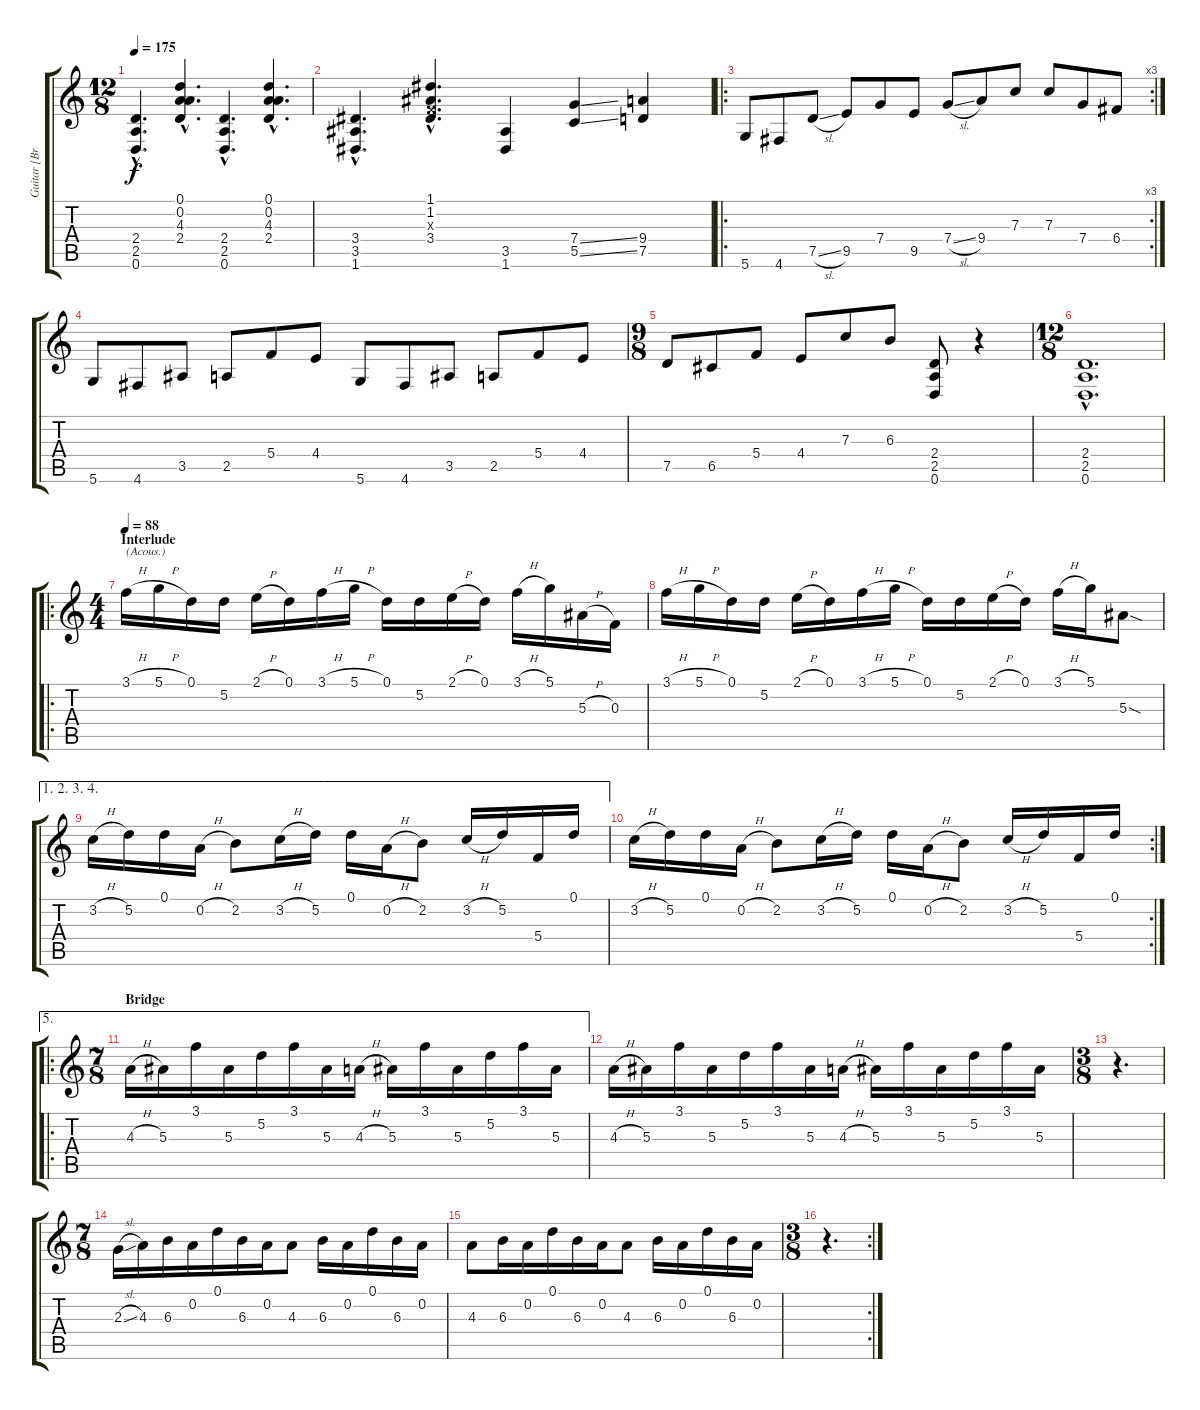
\track ("Guitar [Brent Hines]" "Guitar [Br") {instrument distortionguitar}
\staff {score tabs}
\tuning (D4 A3 F3 C3 G2 D2) {hide}
\ts (12 8)
\tempo 175
\clef g2
\ks c
(2.4{hac} 2.5{hac} 0.6{hac}).4{d dy f} (0.1{hac} 0.2{hac} 4.3{hac} 2.4{hac}).4{d} (2.4{hac} 2.5{hac} 0.6{hac}).4{d} (0.1{hac} 0.2{hac} 4.3{hac} 2.4{hac}).4{d} |
(3.4{hac} 3.5{hac} 1.6{hac}).4{d} (1.1{hac} 1.2{hac} 0.3{hac x} 3.4{hac}).4{d} (3.5 1.6).4 (7.4{ss} 5.5{ss}).4 (9.4 7.5).4 |
\ro
\rc 3
5.6.8{balance 16} 4.6.8 7.5{sl}.8 9.5.8 7.4.8 9.5.8 7.4{sl}.8 9.4.8 7.3.8 7.3.8 7.4.8 6.4.8 |
5.6.8 4.6.8 3.5.8 2.5.8 5.4.8 4.4.8 5.6.8 4.6.8 3.5.8 2.5.8 5.4.8 4.4.8 |
\ts (9 8)
7.5.8 6.5.8 5.4.8 4.4.8 7.3.8 6.3.8 (2.4 2.5 0.6).8 r.4 |
\ts (12 8)
(2.4{hac} 2.5{hac} 0.6{hac}).1{d} |
\ro
\ts (4 4)
\section ("" "Interlude")
\tempo 88
3.1{h}.16{txt "(Acous.)" balance 8 instrument acousticguitarsteel} 5.1{h}.16 0.1.16 5.2.16 2.1{h}.16 0.1.16 3.1{h}.16 5.1{h}.16 0.1.16 5.2.16 2.1{h}.16 0.1.16 3.1{h}.16 5.1.16 5.3{h}.16 0.3.16 |
3.1{h}.16 5.1{h}.16 0.1.16 5.2.16 2.1{h}.16 0.1.16 3.1{h}.16 5.1{h}.16 0.1.16 5.2.16 2.1{h}.16 0.1.16 3.1{h}.16 5.1.16 5.3{sod}.8 |
\ae (1 2 3 4)
3.2{h}.16 5.2.16 0.1.16 0.2{h}.16 2.2.8 3.2{h}.16 5.2.16 0.1.16 0.2{h}.16 2.2.8 3.2{h}.16 5.2.16 5.4.16 0.1.16 |
\rc 2
3.2{h}.16 5.2.16 0.1.16 0.2{h}.16 2.2.8 3.2{h}.16 5.2.16 0.1.16 0.2{h}.16 2.2.8 3.2{h}.16 5.2.16 5.4.16 0.1.16 |
\ae 5
\ro
\ts (7 8)
\section ("" "Bridge")
4.3{h}.16 5.3.16 3.1.16 5.3.16 5.2.16 3.1.16 5.3.16 4.3{h}.16 5.3.16 3.1.16 5.3.16 5.2.16 3.1.16 5.3.16 |
4.3{h}.16 5.3.16 3.1.16 5.3.16 5.2.16 3.1.16 5.3.16 4.3{h}.16 5.3.16 3.1.16 5.3.16 5.2.16 3.1.16 5.3.16 |
\ts (3 8)
r.4{d} |
\ts (7 8)
2.3{sl}.16 4.3.16 6.3.16 0.2.16 0.1.16 6.3.16 0.2.16 4.3.8 6.3.16 0.2.16 0.1.16 6.3.16 0.2.16 |
4.3.8 6.3.16 0.2.16 0.1.16 6.3.16 0.2.16 4.3.8 6.3.16 0.2.16 0.1.16 6.3.16 0.2.16 |
\rc 2
\ts (3 8)
r.4{d}
